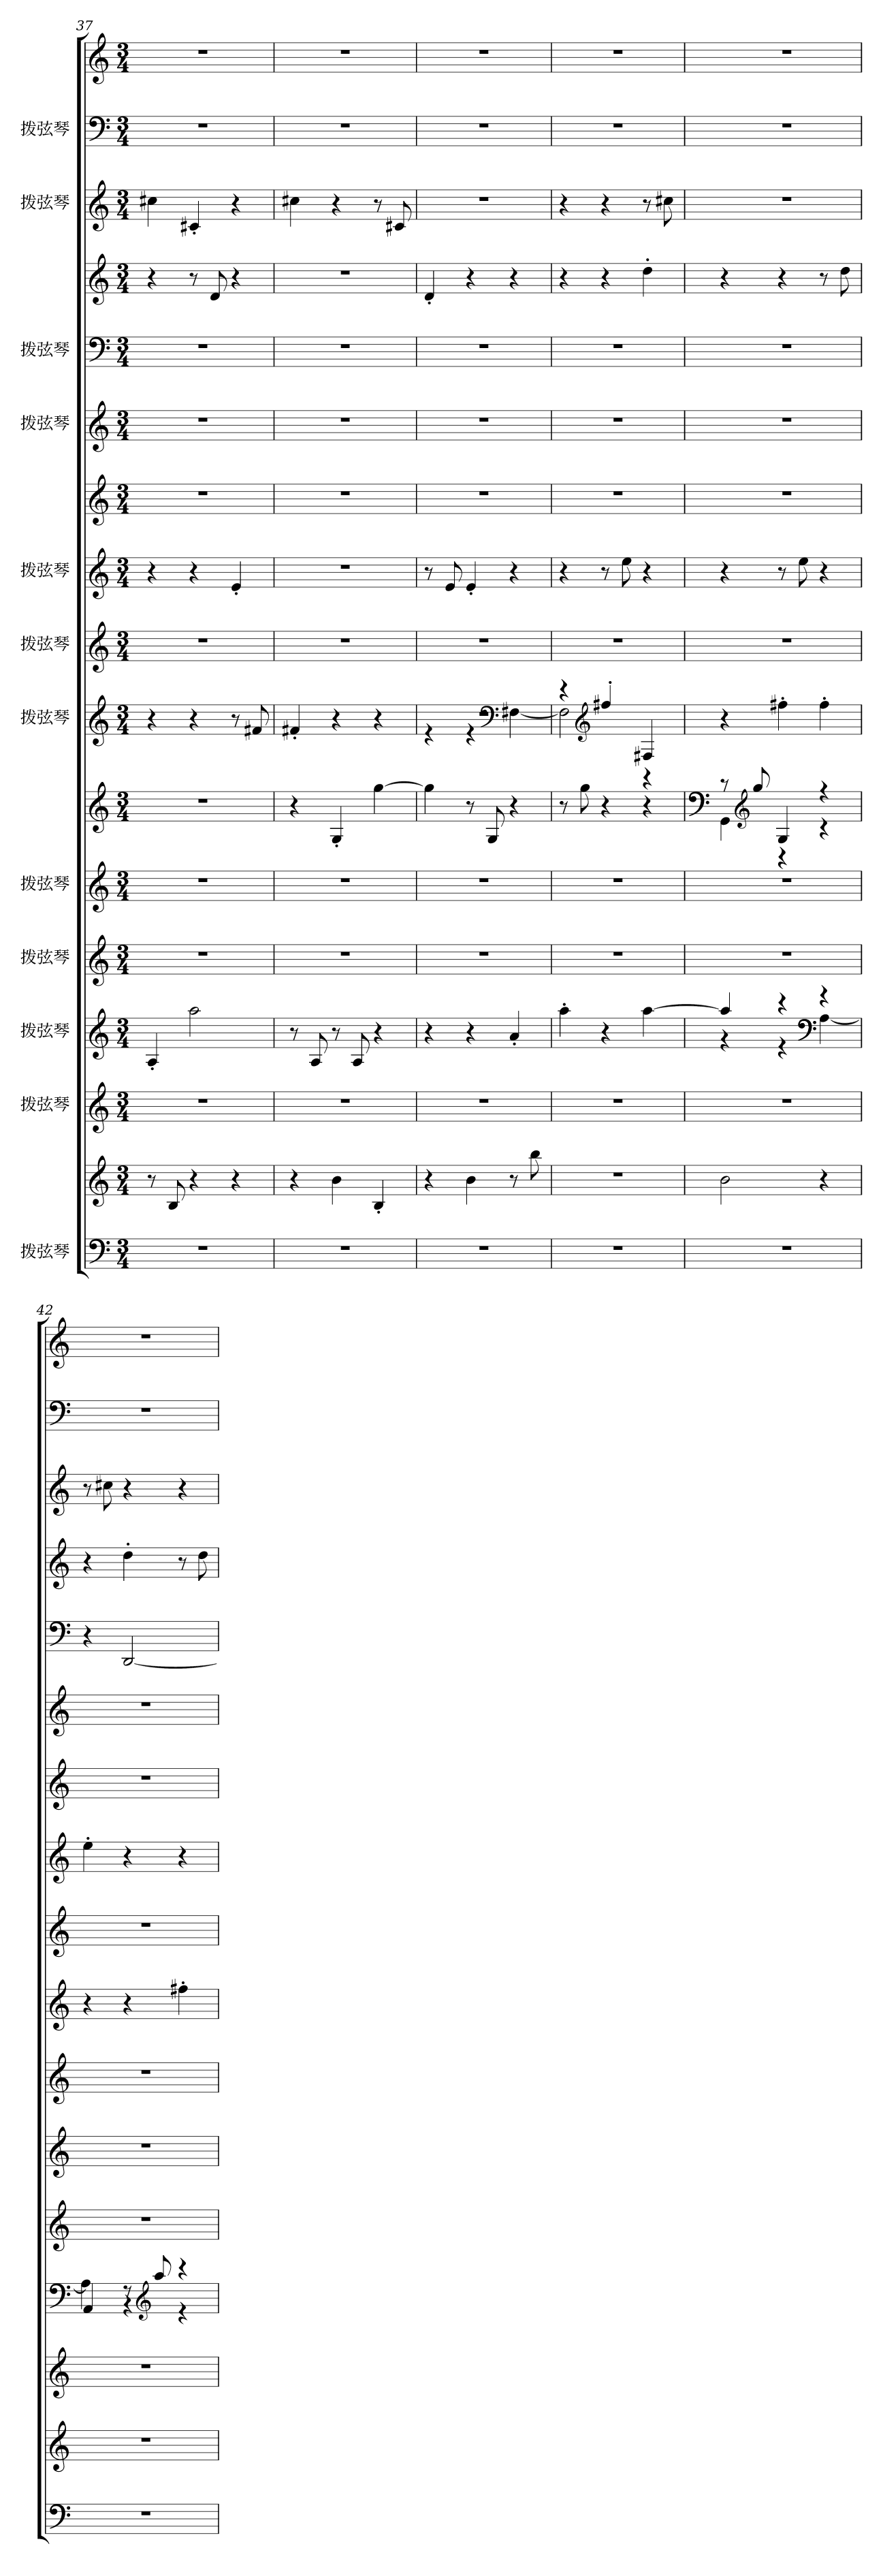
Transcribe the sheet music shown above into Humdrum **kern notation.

**kern	**kern	**kern	**kern	**kern	**kern	**kern	**kern	**kern	**kern	**kern	**kern	**kern	**kern	**kern	**kern	**kern
*part12	*part12	*part11	*part10	*part9	*part8	*part8	*part7	*part6	*part5	*part5	*part4	*part3	*part3	*part2	*part1	*part1
*staff17	*staff16	*staff15	*staff14	*staff13	*staff12	*staff11	*staff10	*staff9	*staff8	*staff7	*staff6	*staff5	*staff4	*staff3	*staff2	*staff1
*I"拨弦琴	*	*I"拨弦琴	*I"拨弦琴	*I"拨弦琴	*I"拨弦琴	*	*I"拨弦琴	*I"拨弦琴	*I"拨弦琴	*	*I"拨弦琴	*I"拨弦琴	*	*I"拨弦琴	*I"拨弦琴	*
*clefF4	*clefG2	*clefG2	*clefG2	*clefG2	*clefG2	*clefG2	*clefG2	*clefG2	*clefG2	*clefG2	*clefG2	*clefF4	*clefG2	*clefG2	*clefF4	*clefG2
*k[]	*k[]	*k[]	*k[]	*k[]	*k[]	*k[]	*k[]	*k[]	*k[]	*k[]	*k[]	*k[]	*k[]	*k[]	*k[]	*k[]
*M3/4	*M3/4	*M3/4	*M3/4	*M3/4	*M3/4	*M3/4	*M3/4	*M3/4	*M3/4	*M3/4	*M3/4	*M3/4	*M3/4	*M3/4	*M3/4	*M3/4
=37	=37	=37	=37	=37	=37	=37	=37	=37	=37	=37	=37	=37	=37	=37	=37	=37
2.r	8r	2.r	4A'/	2.r	2.r	2.r	4r	2.r	4r	2.r	2.r	2.r	4r	4cc#X\	2.r	2.r
.	8B/	.	.	.	.	.	.	.	.	.	.	.	.	.	.	.
.	4r	.	2aa\	.	.	.	4r	.	4r	.	.	.	8r	4c#X'/	.	.
.	.	.	.	.	.	.	.	.	.	.	.	.	8d/	.	.	.
.	4r	.	.	.	.	.	8r	.	4e'/	.	.	.	4r	4r	.	.
.	.	.	.	.	.	.	8f#X/	.	.	.	.	.	.	.	.	.
=38	=38	=38	=38	=38	=38	=38	=38	=38	=38	=38	=38	=38	=38	=38	=38	=38
2.r	4r	2.r	8r	2.r	2.r	4r	4f#X'/	2.r	2.r	2.r	2.r	2.r	2.r	4cc#X\	2.r	2.r
.	.	.	8A/	.	.	.	.	.	.	.	.	.	.	.	.	.
.	4b\	.	8r	.	.	4G'/	4r	.	.	.	.	.	.	4r	.	.
.	.	.	8A/	.	.	.	.	.	.	.	.	.	.	.	.	.
.	4B'/	.	4r	.	.	[4gg\	4r	.	.	.	.	.	.	8r	.	.
.	.	.	.	.	.	.	.	.	.	.	.	.	.	8c#X/	.	.
=39	=39	=39	=39	=39	=39	=39	=39	=39	=39	=39	=39	=39	=39	=39	=39	=39
*	*	*	*	*	*	*	*^	*	*	*	*	*	*	*	*	*
2.r	4r	2.r	4r	2.r	2.r	4gg\]	2.r	4r	2.r	8r	2.r	2.r	2.r	4d'/	2.r	2.r	2.r
.	.	.	.	.	.	.	.	.	.	8e/	.	.	.	.	.	.	.
.	4b\	.	4r	.	.	8r	.	4r	.	4e'/	.	.	.	4r	.	.	.
.	.	.	.	.	.	8G/	.	.	.	.	.	.	.	.	.	.	.
*	*	*	*	*	*	*	*clefF4	*	*	*	*	*	*	*	*	*	*
.	8r	.	4a'/	.	.	4r	.	[4F#X\	.	4r	.	.	.	4r	.	.	.
.	8bb\	.	.	.	.	.	.	.	.	.	.	.	.	.	.	.	.
=40	=40	=40	=40	=40	=40	=40	=40	=40	=40	=40	=40	=40	=40	=40	=40	=40	=40
2.r	2.r	2.r	4aa'\	2.r	2.r	8r	4r	2F#\]	2.r	4r	2.r	2.r	2.r	4r	4r	2.r	2.r
.	.	.	.	.	.	8gg\	.	.	.	.	.	.	.	.	.	.	.
*	*	*	*	*	*	*	*clefG2	*	*	*	*	*	*	*	*	*	*
.	.	.	4r	.	.	4r	4ff#X'/	.	.	8r	.	.	.	4r	4r	.	.
.	.	.	.	.	.	.	.	.	.	8ee\	.	.	.	.	.	.	.
.	.	.	[4aa\	.	.	4r	4F#X/	4r	.	4r	.	.	.	4dd'\	8r	.	.
.	.	.	.	.	.	.	.	.	.	.	.	.	.	.	8cc#X\	.	.
*	*	*	*	*	*	*	*v	*v	*	*	*	*	*	*	*	*	*
!!LO:PB:g=z
=41	=41	=41	=41	=41	=41	=41	=41	=41	=41	=41	=41	=41	=41	=41	=41	=41
*	*	*	*	*	*	*clefF4	*	*	*	*	*	*	*	*	*	*
*	*	*	*^	*	*	*^	*	*	*	*	*	*	*	*	*	*
2.r	2b\	2.r	4aa/]	4r	2.r	2.r	8r	4GG\	4r	2.r	4r	2.r	2.r	2.r	4r	2.r	2.r	2.r
*	*	*	*	*	*	*	*clefG2	*	*	*	*	*	*	*	*	*	*	*
.	.	.	.	.	.	.	8gg/	.	.	.	.	.	.	.	.	.	.	.
.	.	.	4r	4r	.	.	4G/	4r	4ff#X'\	.	8r	.	.	.	4r	.	.	.
.	.	.	.	.	.	.	.	.	.	.	8ee\	.	.	.	.	.	.	.
*	*	*	*clefF4	*	*	*	*	*	*	*	*	*	*	*	*	*	*	*
.	4r	.	4r	[4A\	.	.	4r	4r	4ff#'\	.	4r	.	.	.	8r	.	.	.
.	.	.	.	.	.	.	.	.	.	.	.	.	.	.	8dd\	.	.	.
*	*	*	*	*	*	*	*v	*v	*	*	*	*	*	*	*	*	*	*
=42	=42	=42	=42	=42	=42	=42	=42	=42	=42	=42	=42	=42	=42	=42	=42	=42	=42
2.r	2.r	2.r	4AA/	4A\]	2.r	2.r	2.r	4r	2.r	4ee'\	2.r	2.r	4r	4r	8r	2.r	2.r
.	.	.	.	.	.	.	.	.	.	.	.	.	.	.	8cc#X\	.	.
.	.	.	8r	4r	.	.	.	4r	.	4r	.	.	[2DD/	4dd'\	4r	.	.
*	*	*	*clefG2	*	*	*	*	*	*	*	*	*	*	*	*	*	*
.	.	.	8aa/	.	.	.	.	.	.	.	.	.	.	.	.	.	.
.	.	.	4r	4r	.	.	.	4ff#X'\	.	4r	.	.	.	8r	4r	.	.
.	.	.	.	.	.	.	.	.	.	.	.	.	.	8dd\	.	.	.
*	*	*	*v	*v	*	*	*	*	*	*	*	*	*	*	*	*	*
=	=	=	=	=	=	=	=	=	=	=	=	=	=	=	=	=
*-	*-	*-	*-	*-	*-	*-	*-	*-	*-	*-	*-	*-	*-	*-	*-	*-
